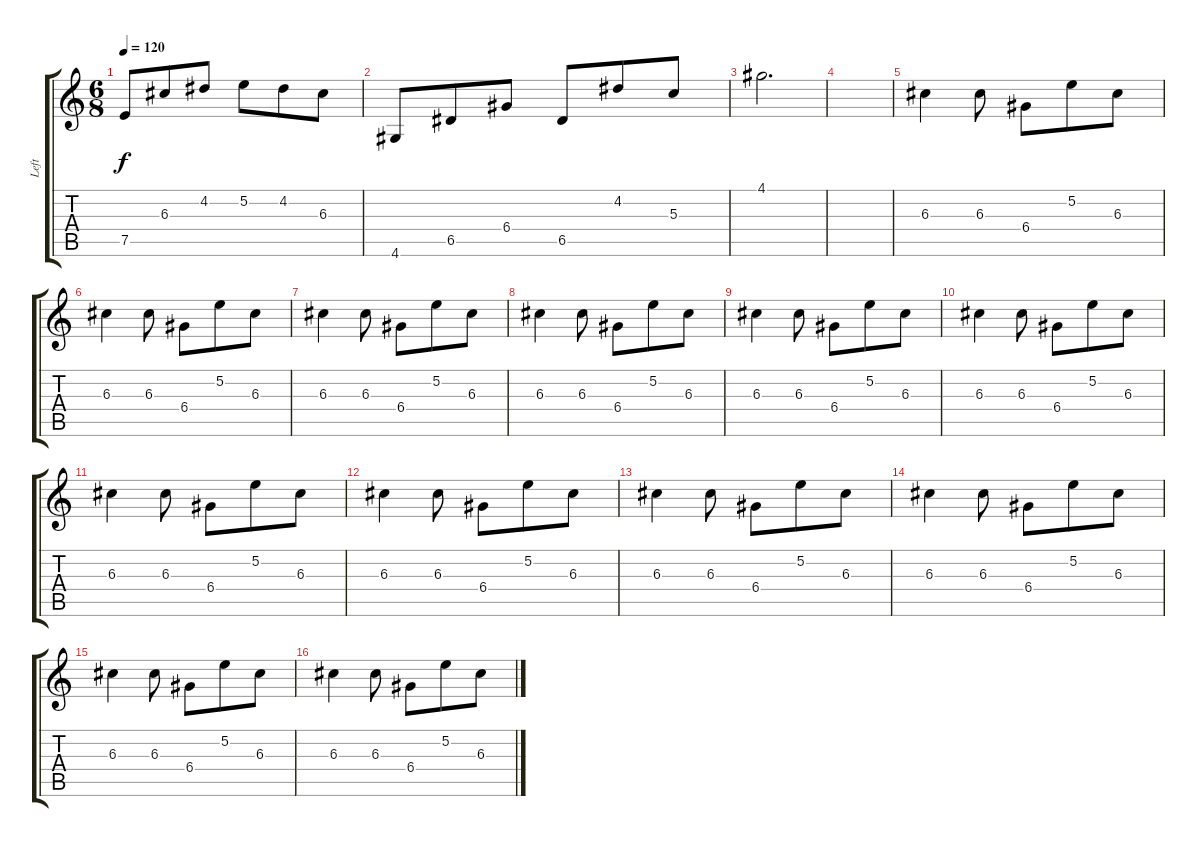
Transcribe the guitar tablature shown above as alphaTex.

\track ("Left" "Left") {instrument acousticguitarsteel bank 50}
\staff {score tabs}
\tuning (E4 B3 G3 D3 A2 E2) {hide}
\ts (6 8)
\tempo 120
\clef g2
\ks c
7.5.8{dy f} 6.3.8 4.2.8 5.2.8 4.2.8 6.3.8 |
4.6.8 6.5.8 6.4.8 6.5.8 4.2.8 5.3.8 |
4.1.2{d} |
|
6.3.4 6.3.8 6.4.8 5.2.8 6.3.8 |
6.3.4 6.3.8 6.4.8 5.2.8 6.3.8 |
6.3.4 6.3.8 6.4.8 5.2.8 6.3.8 |
6.3.4 6.3.8 6.4.8 5.2.8 6.3.8 |
6.3.4 6.3.8 6.4.8 5.2.8 6.3.8 |
6.3.4 6.3.8 6.4.8 5.2.8 6.3.8 |
6.3.4 6.3.8 6.4.8 5.2.8 6.3.8 |
6.3.4 6.3.8 6.4.8 5.2.8 6.3.8 |
6.3.4 6.3.8 6.4.8 5.2.8 6.3.8 |
6.3.4 6.3.8 6.4.8 5.2.8 6.3.8 |
6.3.4 6.3.8 6.4.8 5.2.8 6.3.8 |
6.3.4 6.3.8 6.4.8 5.2.8 6.3.8
